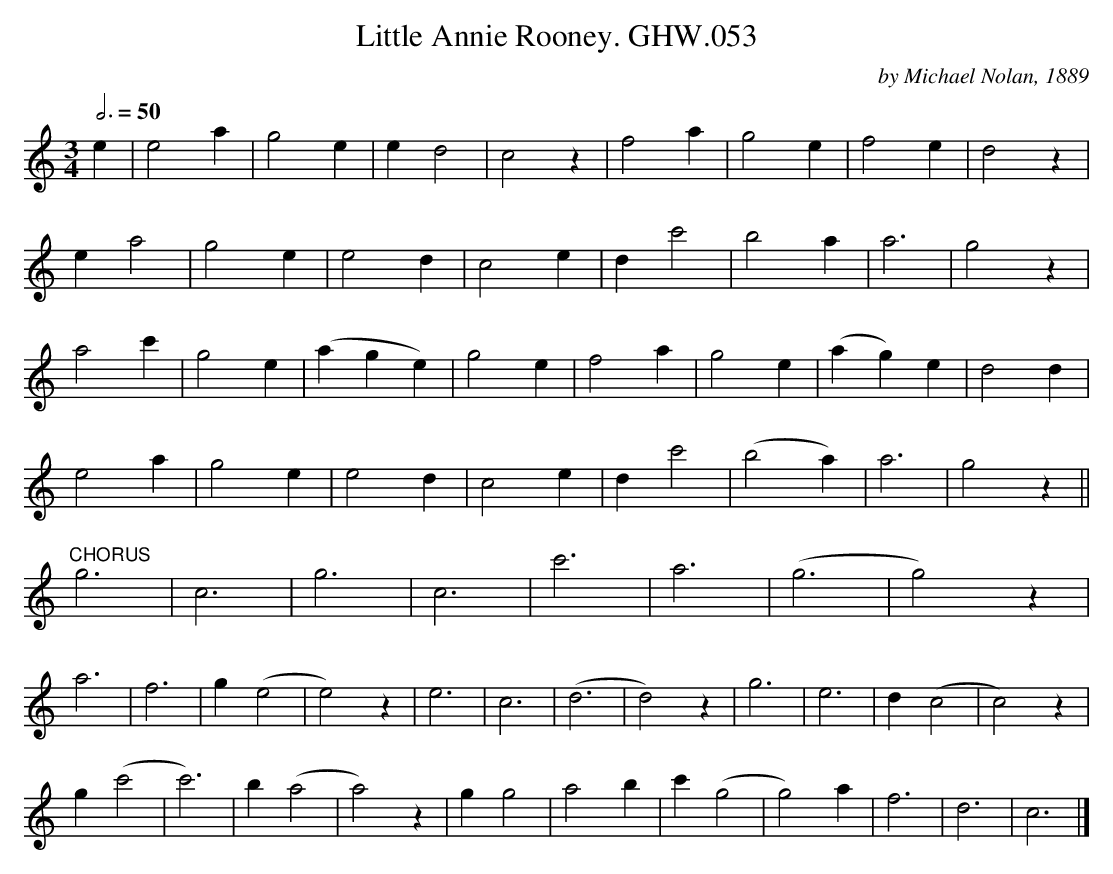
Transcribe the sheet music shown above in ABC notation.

X:1
T:Little Annie Rooney. GHW.053
M:3/4
L:1/4
Q:3/4=50
C:by Michael Nolan, 1889
K:C
e|e2a|g2e|ed2|c2z|f2a|g2e|f2e|d2z|
ea2|g2e|e2d|c2e|dc'2|b2a|a3|g2z|
a2c'|g2e|(age)|g2e|f2a|g2e|(ag)e|d2d|
e2a|g2e|e2d|c2e|dc'2|(b2a)|a3|g2z||
"^CHORUS"g3|c3|g3|c3|c'3|a3|(g3|g2)z|
a3|f3|g(e2|e2)z|e3|c3|(d3|d2)z|g3|e3|d(c2|c2)z|
g(c'2|c'3)|b(a2|a2)z|gg2|a2b|c'(g2|g2)a|f3|d3|c3|]
